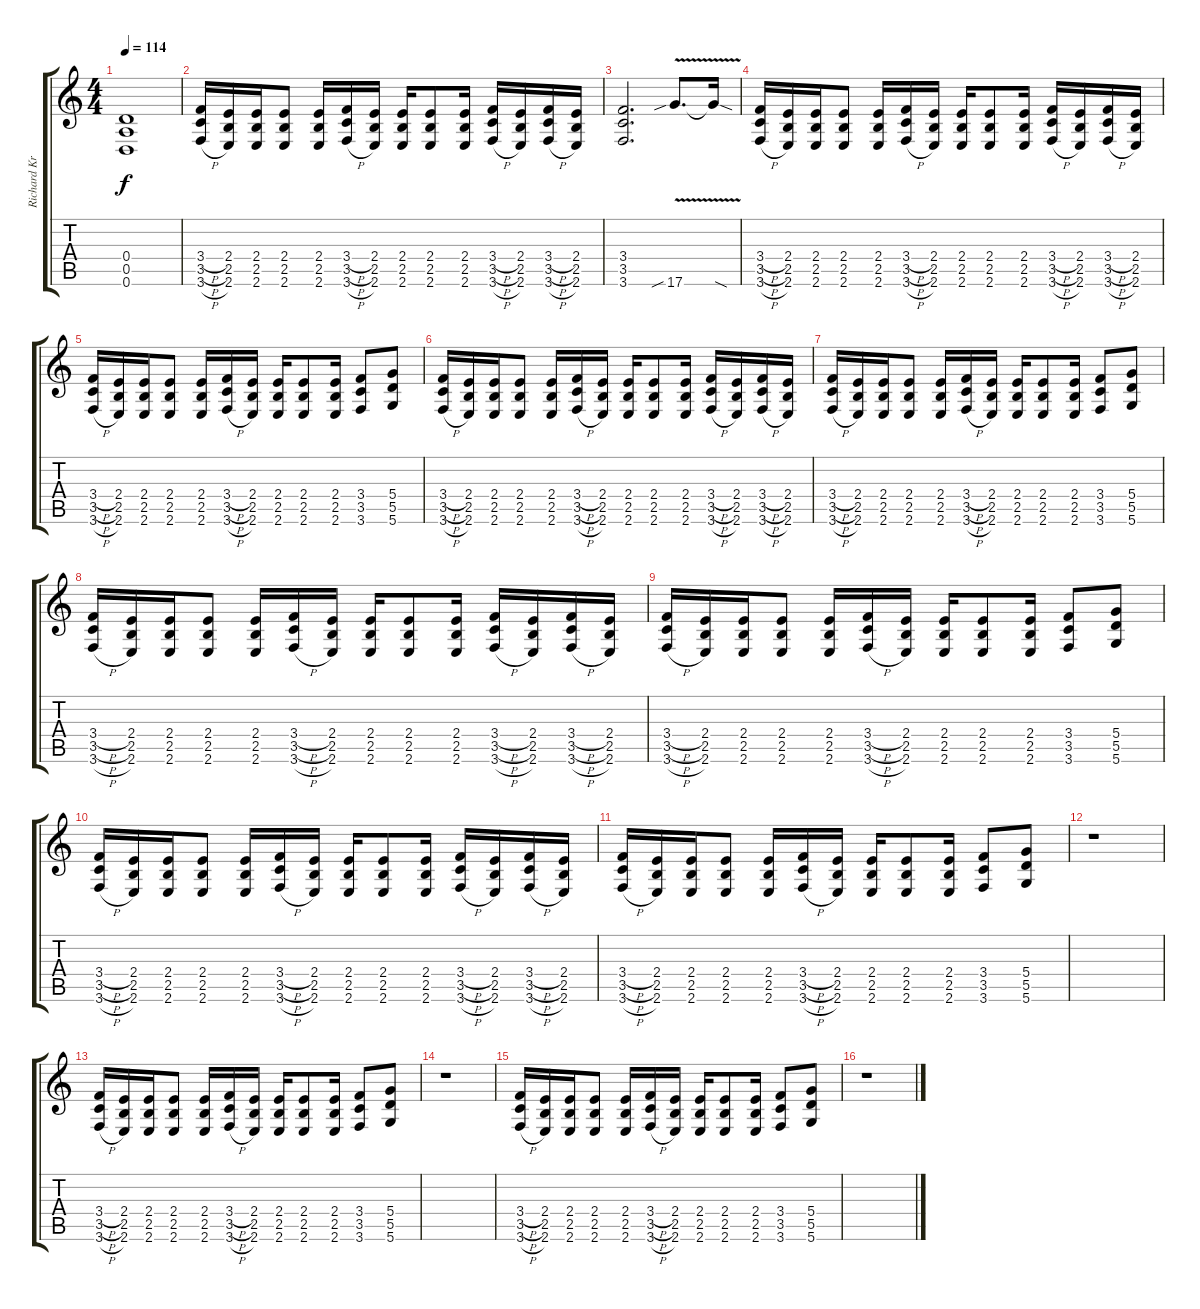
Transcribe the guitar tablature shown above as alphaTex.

\track ("Richard Kruspe [Gtr. I]" "Richard Kr") {instrument distortionguitar}
\staff {score tabs}
\tuning (E4 B3 G3 D3 A2 D2) {hide}
\ts (4 4)
\tempo 114
\clef g2
\ks c
(0.4 0.5 0.6).1{dy f} |
(3.4{h} 3.5{h} 3.6{h}).16 (2.4 2.5 2.6).16 (2.4 2.5 2.6).16 (2.4 2.5 2.6).8 (2.4 2.5 2.6).16 (3.4{h} 3.5{h} 3.6{h}).16 (2.4 2.5 2.6).16 (2.4 2.5 2.6).16 (2.4 2.5 2.6).8 (2.4 2.5 2.6).16 (3.4{h} 3.5{h} 3.6{h}).16 (2.4 2.5 2.6).16 (3.4{h} 3.5{h} 3.6{h}).16 (2.4 2.5 2.6).16 |
(3.4 3.5 3.6).2{d} 17.6{v sib}.8{d} 17.6{sod t}.16 |
(3.4{h} 3.5{h} 3.6{h}).16 (2.4 2.5 2.6).16 (2.4 2.5 2.6).16 (2.4 2.5 2.6).8 (2.4 2.5 2.6).16 (3.4{h} 3.5{h} 3.6{h}).16 (2.4 2.5 2.6).16 (2.4 2.5 2.6).16 (2.4 2.5 2.6).8 (2.4 2.5 2.6).16 (3.4{h} 3.5{h} 3.6{h}).16 (2.4 2.5 2.6).16 (3.4{h} 3.5{h} 3.6{h}).16 (2.4 2.5 2.6).16 |
(3.4{h} 3.5{h} 3.6{h}).16 (2.4 2.5 2.6).16 (2.4 2.5 2.6).16 (2.4 2.5 2.6).8 (2.4 2.5 2.6).16 (3.4{h} 3.5{h} 3.6{h}).16 (2.4 2.5 2.6).16 (2.4 2.5 2.6).16 (2.4 2.5 2.6).8 (2.4 2.5 2.6).16 (3.4 3.5 3.6).8 (5.4 5.5 5.6).8 |
(3.4{h} 3.5{h} 3.6{h}).16 (2.4 2.5 2.6).16 (2.4 2.5 2.6).16 (2.4 2.5 2.6).8 (2.4 2.5 2.6).16 (3.4{h} 3.5{h} 3.6{h}).16 (2.4 2.5 2.6).16 (2.4 2.5 2.6).16 (2.4 2.5 2.6).8 (2.4 2.5 2.6).16 (3.4{h} 3.5{h} 3.6{h}).16 (2.4 2.5 2.6).16 (3.4{h} 3.5{h} 3.6{h}).16 (2.4 2.5 2.6).16 |
(3.4{h} 3.5{h} 3.6{h}).16 (2.4 2.5 2.6).16 (2.4 2.5 2.6).16 (2.4 2.5 2.6).8 (2.4 2.5 2.6).16 (3.4{h} 3.5{h} 3.6{h}).16 (2.4 2.5 2.6).16 (2.4 2.5 2.6).16 (2.4 2.5 2.6).8 (2.4 2.5 2.6).16 (3.4 3.5 3.6).8 (5.4 5.5 5.6).8 |
(3.4{h} 3.5{h} 3.6{h}).16 (2.4 2.5 2.6).16 (2.4 2.5 2.6).16 (2.4 2.5 2.6).8 (2.4 2.5 2.6).16 (3.4{h} 3.5{h} 3.6{h}).16 (2.4 2.5 2.6).16 (2.4 2.5 2.6).16 (2.4 2.5 2.6).8 (2.4 2.5 2.6).16 (3.4{h} 3.5{h} 3.6{h}).16 (2.4 2.5 2.6).16 (3.4{h} 3.5{h} 3.6{h}).16 (2.4 2.5 2.6).16 |
(3.4{h} 3.5{h} 3.6{h}).16 (2.4 2.5 2.6).16 (2.4 2.5 2.6).16 (2.4 2.5 2.6).8 (2.4 2.5 2.6).16 (3.4{h} 3.5{h} 3.6{h}).16 (2.4 2.5 2.6).16 (2.4 2.5 2.6).16 (2.4 2.5 2.6).8 (2.4 2.5 2.6).16 (3.4 3.5 3.6).8 (5.4 5.5 5.6).8 |
(3.4{h} 3.5{h} 3.6{h}).16 (2.4 2.5 2.6).16 (2.4 2.5 2.6).16 (2.4 2.5 2.6).8 (2.4 2.5 2.6).16 (3.4{h} 3.5{h} 3.6{h}).16 (2.4 2.5 2.6).16 (2.4 2.5 2.6).16 (2.4 2.5 2.6).8 (2.4 2.5 2.6).16 (3.4{h} 3.5{h} 3.6{h}).16 (2.4 2.5 2.6).16 (3.4{h} 3.5{h} 3.6{h}).16 (2.4 2.5 2.6).16 |
(3.4{h} 3.5{h} 3.6{h}).16 (2.4 2.5 2.6).16 (2.4 2.5 2.6).16 (2.4 2.5 2.6).8 (2.4 2.5 2.6).16 (3.4{h} 3.5{h} 3.6{h}).16 (2.4 2.5 2.6).16 (2.4 2.5 2.6).16 (2.4 2.5 2.6).8 (2.4 2.5 2.6).16 (3.4 3.5 3.6).8 (5.4 5.5 5.6).8 |
r.1 |
(3.4{h} 3.5{h} 3.6{h}).16 (2.4 2.5 2.6).16 (2.4 2.5 2.6).16 (2.4 2.5 2.6).8 (2.4 2.5 2.6).16 (3.4{h} 3.5{h} 3.6{h}).16 (2.4 2.5 2.6).16 (2.4 2.5 2.6).16 (2.4 2.5 2.6).8 (2.4 2.5 2.6).16 (3.4 3.5 3.6).8 (5.4 5.5 5.6).8 |
r.1 |
(3.4{h} 3.5{h} 3.6{h}).16 (2.4 2.5 2.6).16 (2.4 2.5 2.6).16 (2.4 2.5 2.6).8 (2.4 2.5 2.6).16 (3.4{h} 3.5{h} 3.6{h}).16 (2.4 2.5 2.6).16 (2.4 2.5 2.6).16 (2.4 2.5 2.6).8 (2.4 2.5 2.6).16 (3.4 3.5 3.6).8 (5.4 5.5 5.6).8 |
r.1
